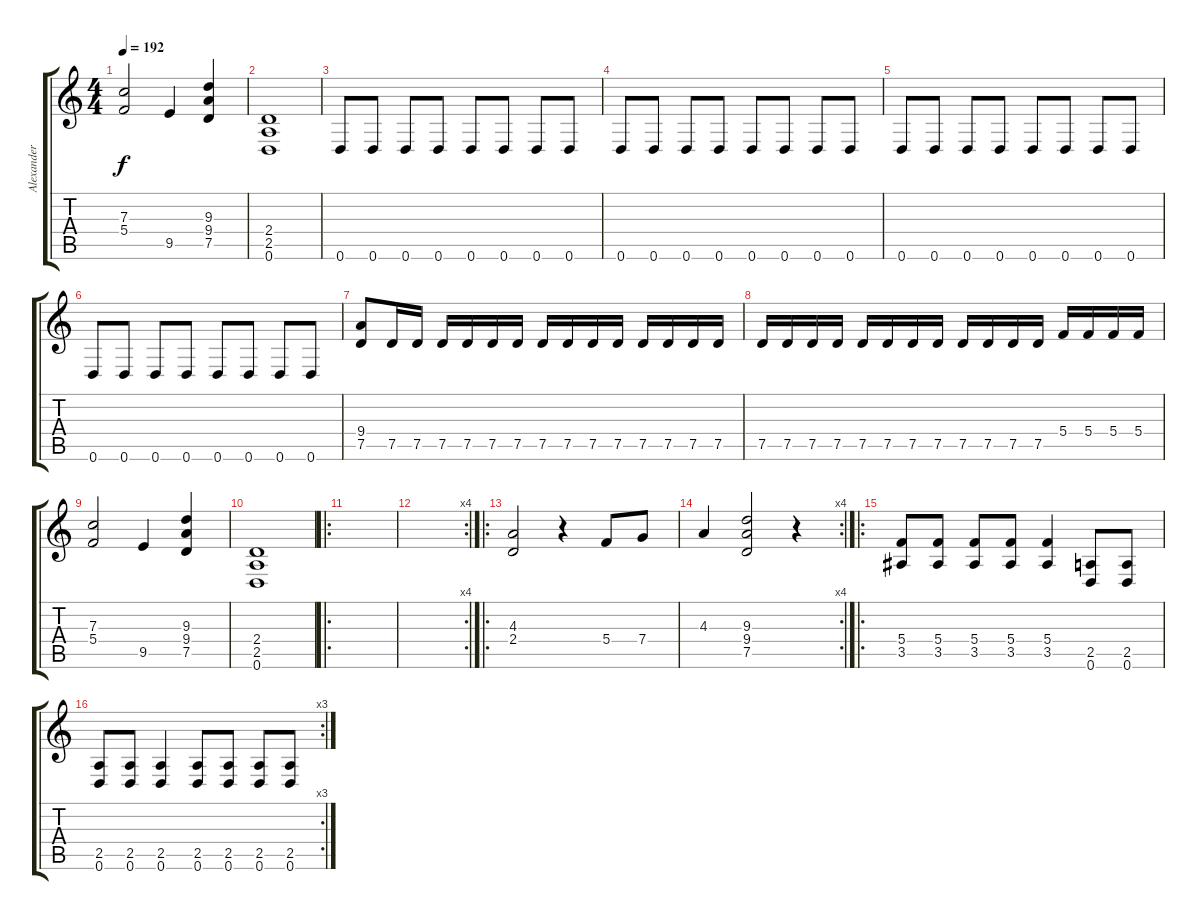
\track ("Alexander Kuoppala " "Alexander ") {instrument distortionguitar}
\staff {score tabs}
\tuning (D4 A3 F3 C3 G2 D2) {hide}
\ts (4 4)
\tempo 192
\clef g2
\ks c
(7.3 5.4).2{dy f} 9.5.4 (9.3 9.4 7.5).4 |
(2.4 2.5 0.6).1 |
0.6.8 0.6.8 0.6.8 0.6.8 0.6.8 0.6.8 0.6.8 0.6.8 |
0.6.8 0.6.8 0.6.8 0.6.8 0.6.8 0.6.8 0.6.8 0.6.8 |
0.6.8 0.6.8 0.6.8 0.6.8 0.6.8 0.6.8 0.6.8 0.6.8 |
0.6.8 0.6.8 0.6.8 0.6.8 0.6.8 0.6.8 0.6.8 0.6.8 |
(9.4 7.5).8 7.5.16 7.5.16 7.5.16 7.5.16 7.5.16 7.5.16 7.5.16 7.5.16 7.5.16 7.5.16 7.5.16 7.5.16 7.5.16 7.5.16 |
7.5.16 7.5.16 7.5.16 7.5.16 7.5.16 7.5.16 7.5.16 7.5.16 7.5.16 7.5.16 7.5.16 7.5.16 5.4.16 5.4.16 5.4.16 5.4.16 |
(7.3 5.4).2 9.5.4 (9.3 9.4 7.5).4 |
(2.4 2.5 0.6).1 |
\ro
|
\rc 4
|
\ro
(4.3 2.4).2 r.4 5.4.8 7.4.8 |
\rc 4
4.3.4 (9.3 9.4 7.5).2 r.4 |
\ro
(5.4 3.5).8 (5.4 3.5).8 (5.4 3.5).8 (5.4 3.5).8 (5.4 3.5).4 (2.5 0.6).8 (2.5 0.6).8 |
\rc 3
(2.5 0.6).8 (2.5 0.6).8 (2.5 0.6).4 (2.5 0.6).8 (2.5 0.6).8 (2.5 0.6).8 (2.5 0.6).8
